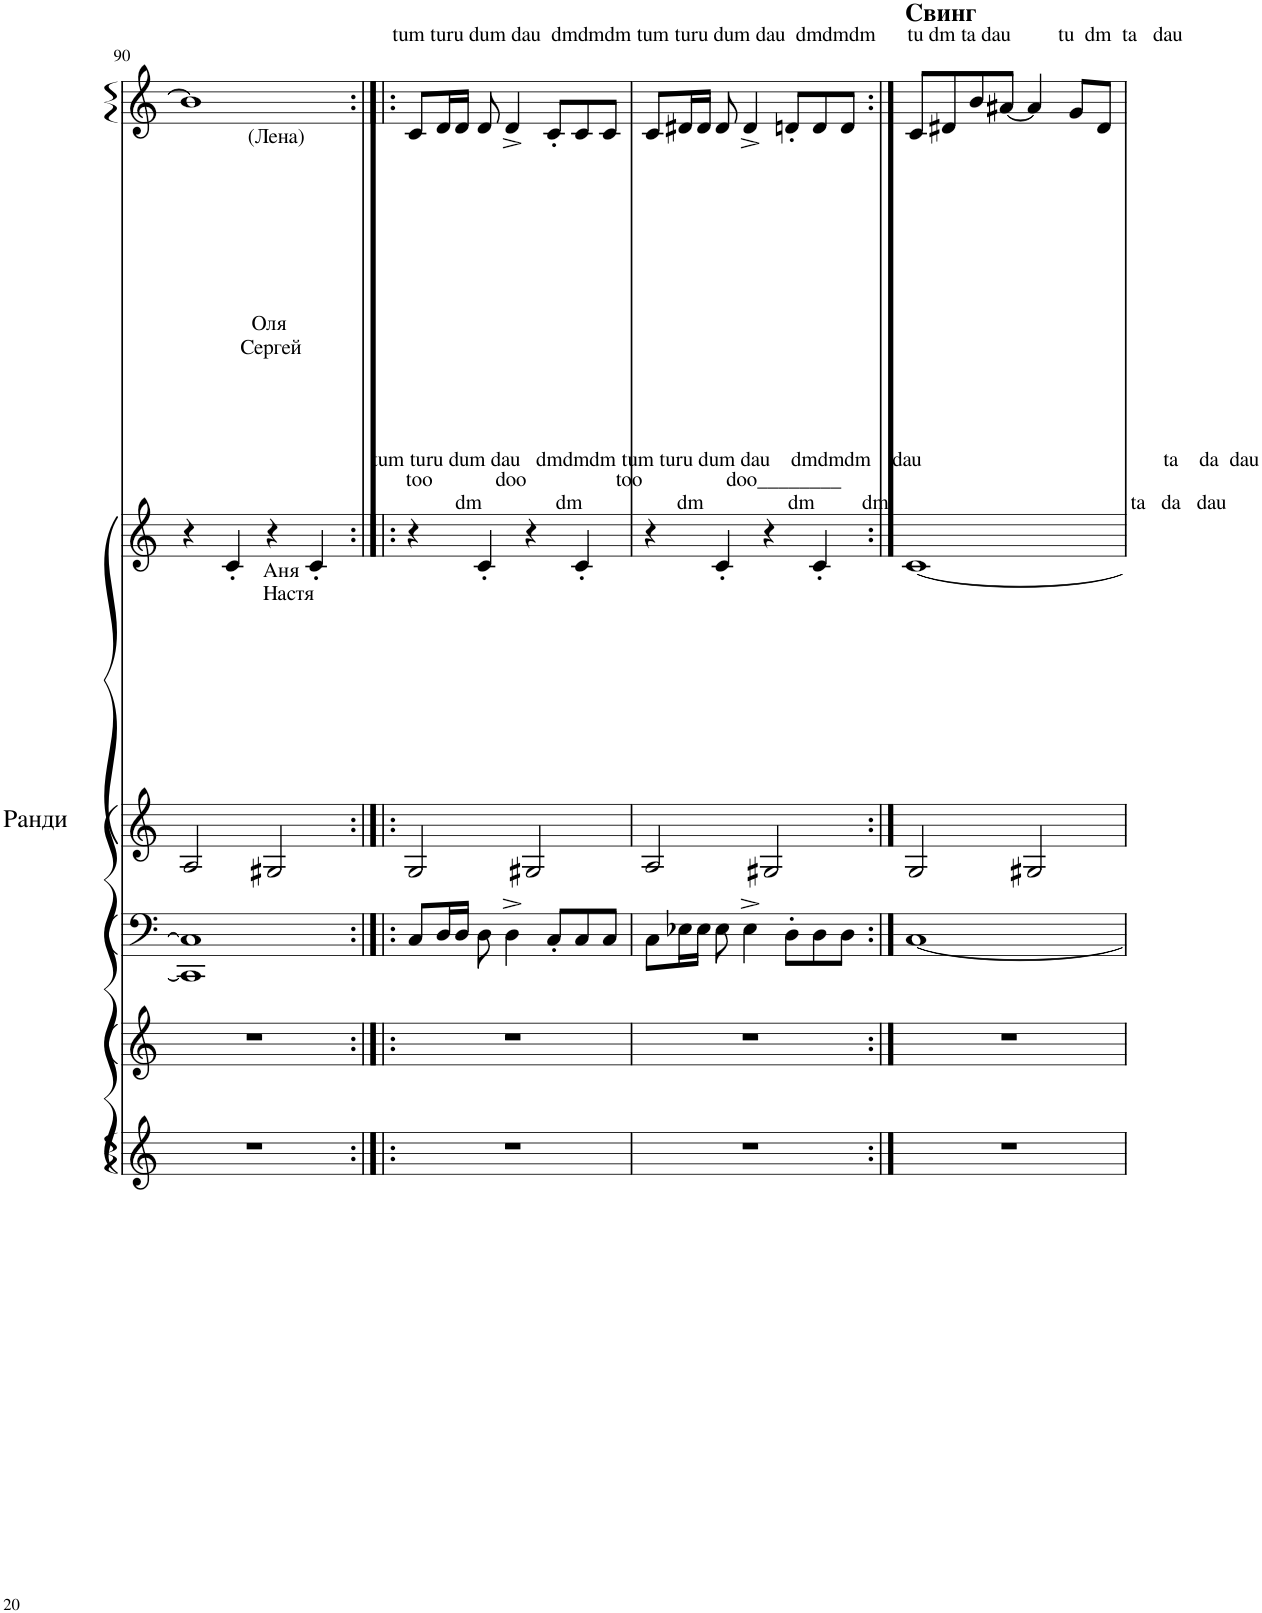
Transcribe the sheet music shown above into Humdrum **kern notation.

**kern	**kern	**kern	**kern	**kern	**kern
*part6	*part5	*part4	*part3	*part2	*part1
*staff6	*staff5	*staff4	*staff3	*staff2	*staff1
*I"sol	*I"sol	*I"Фортепиано	*I"Фортепиано	*I"Фортепиано	*I"Piano
*	*	*	*	*	*I'Pno
!!LO:PB:g=z
*clefG2	*clefG2	*clefF4	*clefG2	*clefG2	*clefG2
*k[]	*k[]	*k[]	*k[]	*k[]	*k[]
*M4/4	*M4/4	*M4/4	*M4/4	*M4/4	*M4/4
=90	=90	=90	=90	=90	=90
1r	1r	1CC] 1C]	2A/	4r	1b]
.	.	.	.	4c'/	.
.	.	.	2G#X/	4r	.
.	.	.	.	4c'/	.
=91:|!|:	=91:|!|:	=91:|!|:	=91:|!|:	=91:|!|:	=91:|!|:
!	!	!	!LO:TX:a:t=Аня	!	!
!	!	!	!LO:TX:a:t=Настя	!	!
1r	1r	8C/L	2G/	4r	8c/L
.	.	16D/L	.	.	16d/L
!	!	!	!	!	!LO:TX:a:t=tum turu dum dau  dmdmdm tum turu dum dau  dmdmdm      tu dm ta dau         tu  dm  ta   dau
.	.	16D/JJ	.	.	16d/JJ
.	.	8D\	.	4c'/	8d/
.	.	4D^\	.	.	4d^/
.	.	.	2G#X/	4r	.
!	!	!	!	!	!LO:TX:b:t=tum turu dum dau   dmdmdm tum turu dum dau    dmdmdm    dau                                              ta    da  dau
.	.	8C'/L	.	.	8c'/L
!	!	!	!	!	!LO:TX:b:t=too            doo                 too                doo________
.	.	8C/	.	4c'/	8c/
!	!	!	!	!	!LO:TX:b:t=dm              dm                  dm                dm         dm                                              ta   da   dau
.	.	8C/J	.	.	8c/J
=92	=92	=92	=92	=92	=92
!	!	!	!	!	!LO:TX:b:t=(Лена)
!	!	!	!	!	!LO:TX:b:t=Оля
!	!	!	!	!	!LO:TX:b:t=Сергей
1r	1r	8C\L	2A/	4r	8c/L
.	.	16E-X\L	.	.	16d#X/L
.	.	16E-\JJ	.	.	16d#/JJ
.	.	8E-\	.	4c'/	8d#/
.	.	4E-^\	.	.	4d#^/
.	.	.	2G#X/	4r	.
.	.	8D'\L	.	.	8dn'/L
.	.	8D\	.	4c'/	8d/
.	.	8D\J	.	.	8d/J
=93:|!	=93:|!	=93:|!	=93:|!	=93:|!	=93:|!
!	!	!	!	!	!LO:TX:a:B:t=Свинг
1r	1r	[1C	2G/	[1c	8c/L
.	.	.	.	.	8d#X/
.	.	.	.	.	8b/
.	.	.	.	.	[8a#X/J
.	.	.	2G#X/	.	4a#/]
.	.	.	.	.	8g/L
.	.	.	.	.	8d#/J
=	=	=	=	=	=
*-	*-	*-	*-	*-	*-
